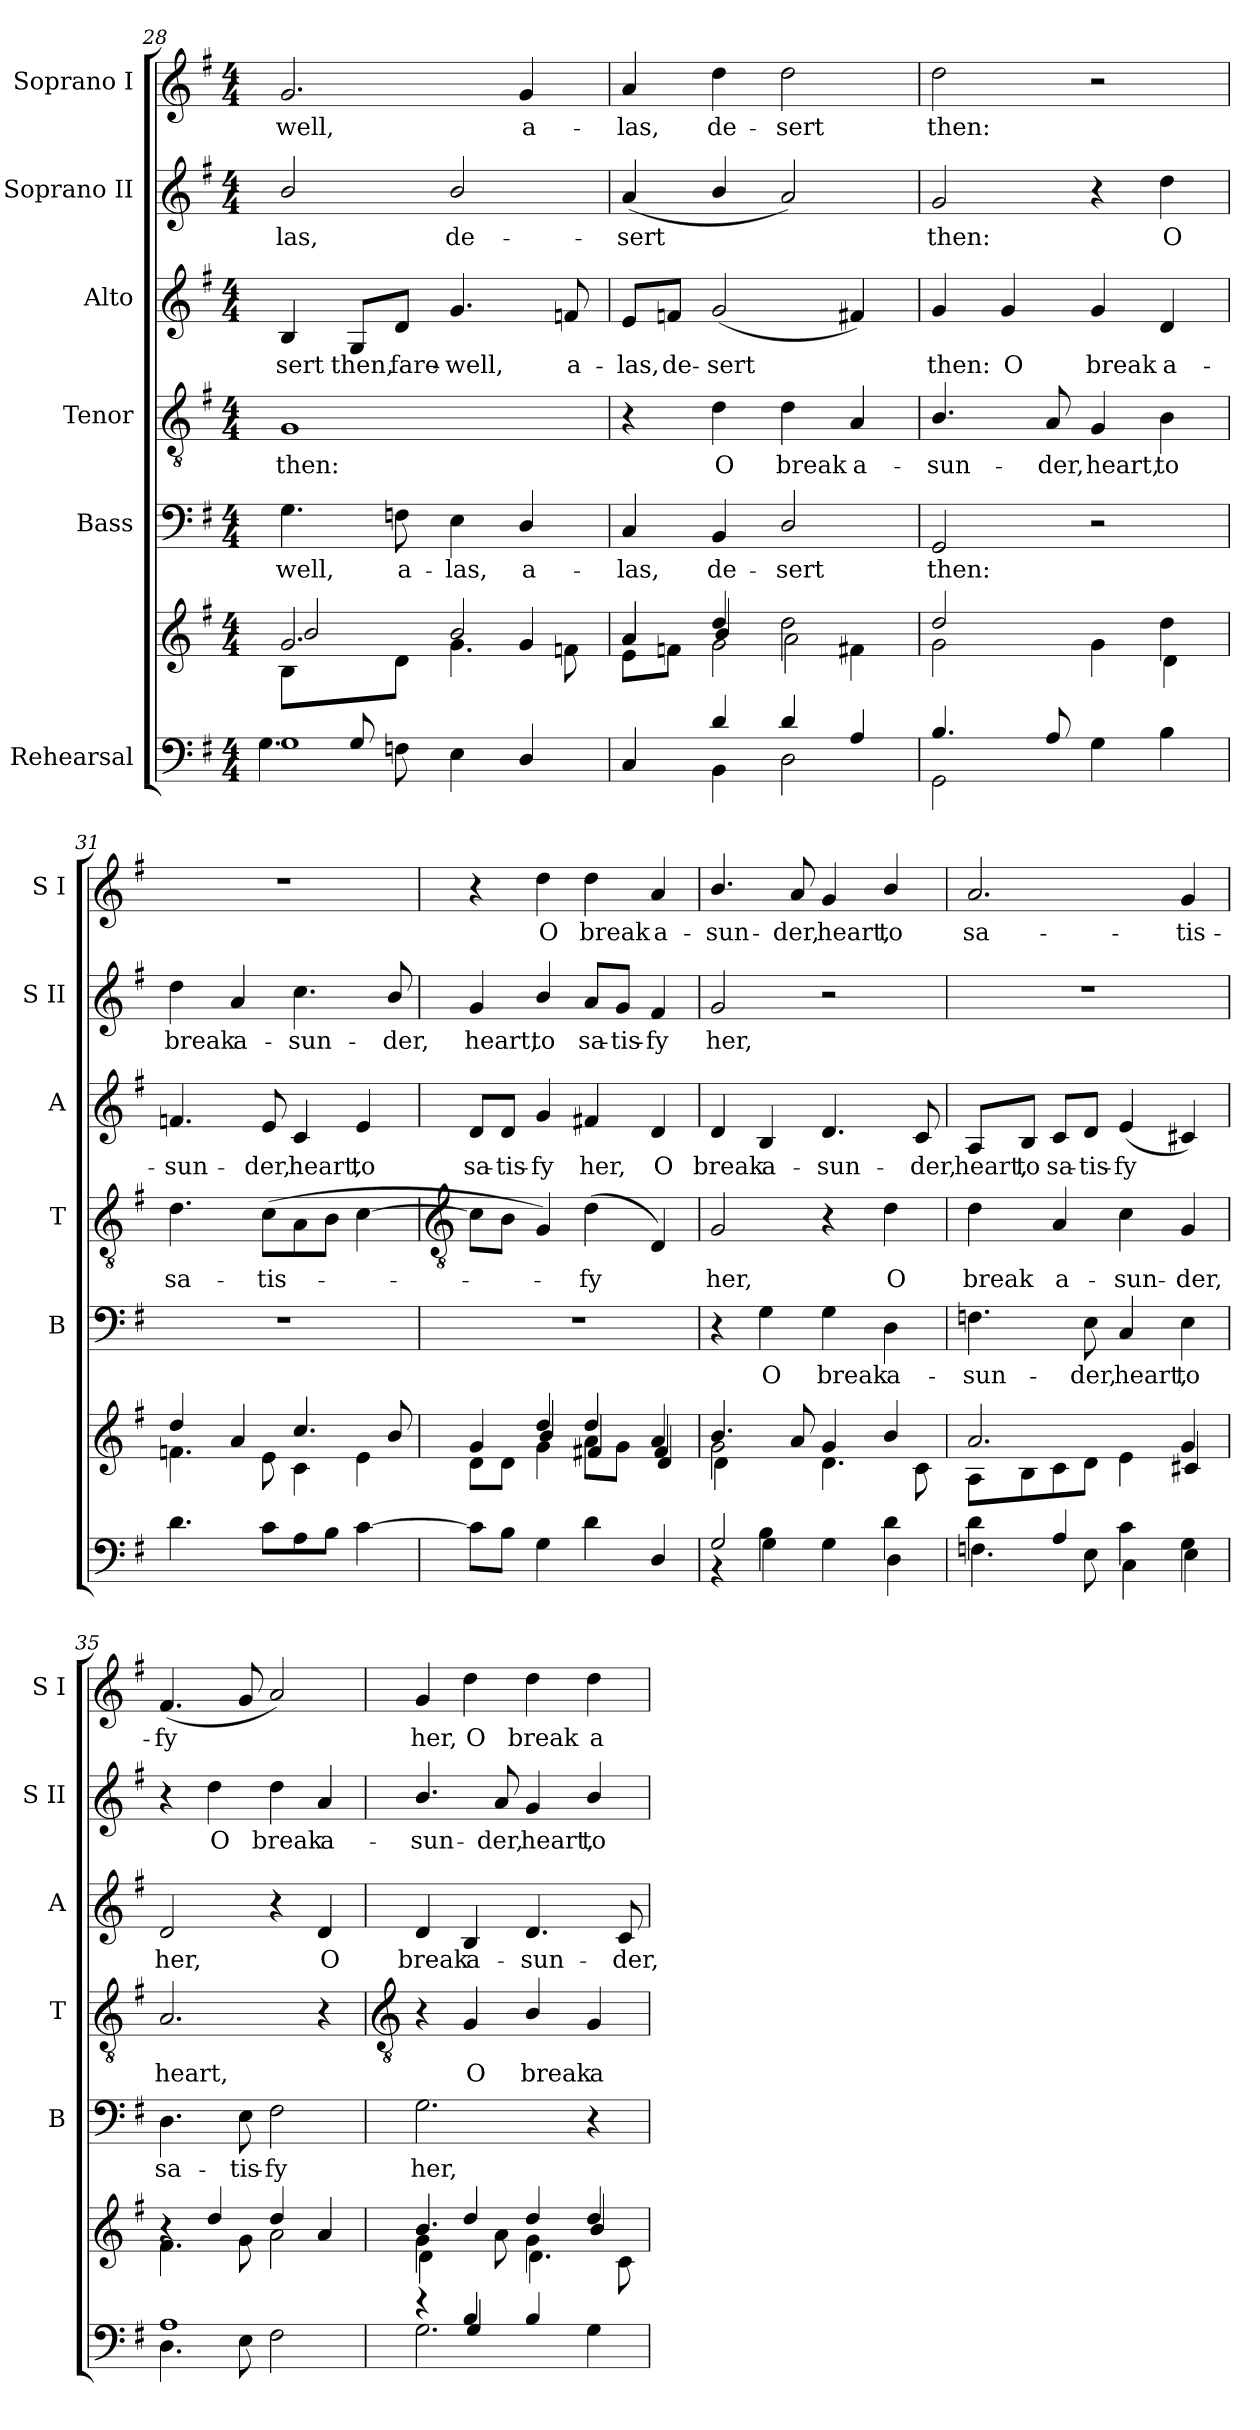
**kern	**kern	**kern	**text	**kern	**text	**kern	**text	**kern	**text	**kern	**text
*part6	*part6	*part5	*part5	*part4	*part4	*part3	*part3	*part2	*part2	*part1	*part1
*staff7	*staff6	*staff5	*staff5	*staff4	*staff4	*staff3	*staff3	*staff2	*staff2	*staff1	*staff1
*I"Rehearsal	*	*I"Bass	*	*I"Tenor	*	*I"Alto	*	*I"Soprano II	*	*I"Soprano I	*
*	*	*I'B	*	*I'T	*	*I'A	*	*I'S II	*	*I'S I	*
!!LO:LB:g=z
*clefF4	*clefG2	*clefF4	*	*clefGv2	*	*clefG2	*	*clefG2	*	*clefG2	*
*k[f#]	*k[f#]	*k[f#]	*	*k[f#]	*	*k[f#]	*	*k[f#]	*	*k[f#]	*
*G:	*G:	*G:	*	*G:	*	*G:	*	*G:	*	*G:	*
*M4/4	*M4/4	*M4/4	*	*M4/4	*	*M4/4	*	*M4/4	*	*M4/4	*
=28	=28	=28	=28	=28	=28	=28	=28	=28	=28	=28	=28
*^	*^	*	*	*	*	*	*	*	*	*	*
*	*^	*	*^	*	*	*	*	*	*	*	*	*	*
!	!	!	!	!	!	!	!LO:LY:b	!	!LO:LY:b	!	!LO:LY:b	!	!LO:LY:b	!	!LO:LY:b
4ryy	1G/	4.G\	2.g/	2b/	4B\	4.G	-well,	1G	then:	4B	-sert	2b/	-las,	2.g	-well,
!	!	!	!	!	!	!	!	!	!	!	!LO:LY:b	!	!	!	!
8GL	.	.	.	.	8ryy	.	.	.	.	8G/L	then,	.	.	.	.
!	!	!	!	!	!	!	!LO:LY:b	!	!	!	!LO:LY:b	!	!	!	!
2ryy	.	8Fn\	.	.	8dJ	8Fn	a-	.	.	8d/J	fare-	.	.	.	.
!	!	!	!	!	!	!	!LO:LY:b	!	!	!	!LO:LY:b	!	!LO:LY:b	!	!
.	.	4E\	.	2b/	4.g\	4E	-las,	.	.	4.g	-well,	2b/	de-	.	.
!	!	!	!	!	!	!	!LO:LY:b	!	!	!	!	!	!	!	!LO:LY:b
.	.	4D/	4g/	.	.	4D/	a-	.	.	.	.	.	.	4g	a-
!	!	!	!	!	!	!	!	!	!	!	!LO:LY:b	!	!	!	!
8ryy	.	.	.	.	8fn\	.	.	.	.	8fn	a-	.	.	.	.
*	*v	*v	*	*	*	*	*	*	*	*	*	*	*	*	*
=29	=29	=29	=29	=29	=29	=29	=29	=29	=29	=29	=29	=29	=29	=29
!	!	!	!	!	!	!LO:LY:b	!	!	!	!LO:LY:b	!	!LO:LY:b	!	!LO:LY:b
4ryy	4C/	4a/	4a/	8e\L	4C	-las,	4r	.	8e/L	-las,	(<4a	-sert	4a	-las,
!	!	!	!	!	!	!	!	!	!	!LO:LY:b	!	!	!	!
.	.	.	.	8fn\J	.	.	.	.	8fn/J	de-	.	.	.	.
!	!	!	!	!	!	!LO:LY:b	!	!LO:LY:b	!	!LO:LY:b	!	!	!	!LO:LY:b
4d/	4BB\	4dd/	4b/	2g\	4BB	de-	4d	O	(<2g	-sert	4b/	.	4dd	de-
!	!	!	!	!	!	!LO:LY:b	!	!LO:LY:b	!	!	!	!	!	!LO:LY:b
4d/	2D\	2dd\	2a\	.	2D/	-sert	4d	break	.	.	2a)	.	2dd	-sert
!	!	!	!	!	!	!	!	!LO:LY:b	!	!	!	!	!	!
4A/	.	.	.	4f#X\	.	.	4A	a-	4f#X)	.	.	.	.	.
=30	=30	=30	=30	=30	=30	=30	=30	=30	=30	=30	=30	=30	=30	=30
!	!	!	!	!	!	!LO:LY:b	!	!LO:LY:b	!	!LO:LY:b	!	!LO:LY:b	!	!LO:LY:b
4.B/	2GG\	2dd/	2g\	2ryy	2GG	then:	4.B/	-sun-	4g	then:	2g	then:	2dd	then:
!	!	!	!	!	!	!	!	!	!	!LO:LY:b	!	!	!	!
.	.	.	.	.	.	.	.	.	4g	O	.	.	.	.
!	!	!	!	!	!	!	!	!LO:LY:b	!	!	!	!	!	!
8A/	.	.	.	.	.	.	8A	-der,	.	.	.	.	.	.
!	!	!	!	!	!	!	!	!LO:LY:b	!	!LO:LY:b	!	!	!	!
4G\	2ryy	2ryy	4ryy	4g\	2r	.	4G	heart,	4g	break	4r	.	2r	.
!	!	!	!	!	!	!	!	!LO:LY:b	!	!LO:LY:b	!	!LO:LY:b	!	!
4B\	.	.	4dd\	4d\	.	.	4B	to	4d	a-	4dd	O	.	.
=31	=31	=31	=31	=31	=31	=31	=31	=31	=31	=31	=31	=31	=31	=31
!	!	!	!	!	!	!	!	!LO:LY:b	!	!LO:LY:b	!	!LO:LY:b	!	!
4.d\	1ryy	1ryy	4dd/	4.fn\	1r	.	4.d	sa-	4.fn	-sun-	4dd	break	1r	.
!	!	!	!	!	!	!	!	!	!	!	!	!LO:LY:b	!	!
.	.	.	4a/	.	.	.	.	.	.	.	4a	a-	.	.
!	!	!	!	!	!	!	!	!LO:LY:b	!	!LO:LY:b	!	!	!	!
8c\L	.	.	.	8e\	.	.	(>8cL	-tis-	8e	-der,	.	.	.	.
!	!	!	!	!	!	!	!	!	!	!LO:LY:b	!	!LO:LY:b	!	!
8A\	.	.	4.cc/	4c\	.	.	8A	.	4c	heart,	4.cc	-sun-	.	.
8B\J	.	.	.	.	.	.	8BJ	.	.	.	.	.	.	.
!	!	!	!	!	!	!	!	!	!	!LO:LY:b	!	!	!	!
[4c\	.	.	.	4e\	.	.	[4c	.	4e	to	.	.	.	.
!	!	!	!	!	!	!	!	!	!	!	!	!LO:LY:b	!	!
.	.	.	8b/	.	.	.	.	.	.	.	8b/	-der,	.	.
!!LO:LB:g=z
=32	=32	=32	=32	=32	=32	=32	=32	=32	=32	=32	=32	=32	=32	=32
*	*	*	*	*	*	*	*clefGv2	*	*	*	*	*	*	*
!	!	!	!	!	!	!	!	!	!	!LO:LY:b	!	!LO:LY:b	!	!
8c\L]	1ryy	4ryy	4g/	8d\L	1r	.	8cL]	.	8d/L	sa-	4g	heart,	4r	.
!	!	!	!	!	!	!	!	!	!	!LO:LY:b	!	!	!	!
8B\J	.	.	.	8d\J	.	.	8BJ	.	8d/J	-tis-	.	.	.	.
!	!	!	!	!	!	!	!	!	!	!LO:LY:b	!	!LO:LY:b	!	!LO:LY:b
4G\	.	4dd/	4b/	4g\	.	.	4G)	.	4g	-fy	4b/	to	4dd	O
!	!	!	!	!	!	!	!	!LO:LY:b	!	!LO:LY:b	!	!LO:LY:b	!	!LO:LY:b
4d\	.	4dd/	8a\L	4f#X/	.	.	(<4d	fy	4f#X	her,	8a/L	sa-	4dd	break
!	!	!	!	!	!	!	!	!	!	!	!	!LO:LY:b	!	!
.	.	.	8g\J	.	.	.	.	.	.	.	8g/J	-tis-	.	.
!	!	!	!	!	!	!	!	!	!	!LO:LY:b	!	!LO:LY:b	!	!LO:LY:b
4D/	.	4a/	4f#/	4d/	.	.	4D)	.	4d	O	4f#	-fy	4a	a-
=33	=33	=33	=33	=33	=33	=33	=33	=33	=33	=33	=33	=33	=33	=33
*	*^	*	*	*	*	*	*	*	*	*	*	*	*	*
!	!	!	!	!	!	!	!	!	!LO:LY:b	!	!LO:LY:b	!	!LO:LY:b	!	!LO:LY:b
4ryy	2G/	4r	4.b/	2g\	4d\	4r	.	2G	her,	4d	break	2g	her,	4.b/	-sun-
!	!	!	!	!	!	!	!LO:LY:b	!	!	!	!LO:LY:b	!	!	!	!
4B\	.	4G\	.	.	4ryy	4G	O	.	.	4B	a-	.	.	.	.
!	!	!	!	!	!	!	!	!	!	!	!	!	!	!	!LO:LY:b
.	.	.	8a/	.	.	.	.	.	.	.	.	.	.	8a	-der,
!	!	!	!	!	!	!	!LO:LY:b	!	!	!	!LO:LY:b	!	!	!	!LO:LY:b
2ryy	4ryy	4G\	4g/	2ryy	4.d\	4G	break	4r	.	4.d	-sun-	2r	.	4g	heart,
!	!	!	!	!	!	!	!LO:LY:b	!	!LO:LY:b	!	!	!	!	!	!LO:LY:b
.	4d\	4D\	4b/	.	.	4D	a-	4d	O	.	.	.	.	4b/	to
!	!	!	!	!	!	!	!	!	!	!	!LO:LY:b	!	!	!	!
.	.	.	.	.	8c\	.	.	.	.	8c	-der,	.	.	.	.
*	*v	*v	*	*	*	*	*	*	*	*	*	*	*	*	*
=34	=34	=34	=34	=34	=34	=34	=34	=34	=34	=34	=34	=34	=34	=34
!	!	!	!	!	!	!LO:LY:b	!	!LO:LY:b	!	!LO:LY:b	!	!	!	!LO:LY:b
4d\	4.Fn\	2.a/	1ryy	8A\L	4.Fn	-sun-	4d	break	8A/L	heart,	1r	.	2.a	sa-
!	!	!	!	!	!	!	!	!	!	!LO:LY:b	!	!	!	!
.	.	.	.	8B\	.	.	.	.	8B/J	to	.	.	.	.
!	!	!	!	!	!	!	!	!LO:LY:b	!	!LO:LY:b	!	!	!	!
4A/	.	.	.	8c\	.	.	4A	a-	8c/L	sa-	.	.	.	.
!	!	!	!	!	!	!LO:LY:b	!	!	!	!LO:LY:b	!	!	!	!
.	8E\	.	.	8d\J	8E	-der,	.	.	8d/J	-tis-	.	.	.	.
!	!	!	!	!	!	!LO:LY:b	!	!LO:LY:b	!	!LO:LY:b	!	!	!	!
4c\	4C\	.	.	4e\	4C	heart,	4c	-sun-	(<4e	-fy	.	.	.	.
!	!	!	!	!	!	!LO:LY:b	!	!LO:LY:b	!	!	!	!	!	!LO:LY:b
4G\	4E\	4g/	.	4c#X/	4E	to	4G	-der,	4c#X)	.	.	.	4g	-tis-
=35	=35	=35	=35	=35	=35	=35	=35	=35	=35	=35	=35	=35	=35	=35
!	!	!	!	!	!	!LO:LY:b	!	!LO:LY:b	!	!LO:LY:b	!	!	!	!LO:LY:b
1A/	4.D\	4.f#\	4r	1ryy	4.D	sa-	2.A	heart,	2d	her,	4r	.	(<4.f#	-fy
!	!	!	!	!	!	!	!	!	!	!	!	!LO:LY:b	!	!
.	.	.	4dd/	.	.	.	.	.	.	.	4dd	O	.	.
!	!	!	!	!	!	!LO:LY:b	!	!	!	!	!	!	!	!
.	8E\	8g\	.	.	8E	-tis-	.	.	.	.	.	.	8g	.
!	!	!	!	!	!	!LO:LY:b	!	!	!	!	!	!LO:LY:b	!	!
.	2F#\	2a\	4dd/	.	2F#	-fy	.	.	4r	.	4dd	break	2a)	.
!	!	!	!	!	!	!	!	!	!	!LO:LY:b	!	!LO:LY:b	!	!
.	.	.	4a/	.	.	.	4r	.	4d	O	4a	a-	.	.
*v	*v	*	*	*	*	*	*	*	*	*	*	*	*	*
!!LO:LB:g=z
=36	=36	=36	=36	=36	=36	=36	=36	=36	=36	=36	=36	=36	=36
*	*	*	*	*	*	*clefGv2	*	*	*	*	*	*	*
*^	*	*	*	*	*	*	*	*	*	*	*	*	*
*	*^	*	*	*	*	*	*	*	*	*	*	*	*	*
!	!	!	!	!	!	!	!LO:LY:b	!	!	!	!LO:LY:b	!	!LO:LY:b	!	!LO:LY:b
4ryy	4r	2.G\	4g\	4.b/	4d\	2.G	her,	4r	.	4d	break	4.b/	-sun-	4g	her,
!	!	!	!	!	!	!	!	!	!LO:LY:b	!	!LO:LY:b	!	!	!	!LO:LY:b
4B/	4G/	.	4dd/	.	4ryy	.	.	4G	O	4B	a-	.	.	4dd	O
!	!	!	!	!	!	!	!	!	!	!	!	!	!LO:LY:b	!	!
.	.	.	.	8a\	.	.	.	.	.	.	.	8a	-der,	.	.
!	!	!	!	!	!	!	!	!	!LO:LY:b	!	!LO:LY:b	!	!LO:LY:b	!	!LO:LY:b
2ryy	4B/	.	4dd/	4g\	4.d\	.	.	4B/	break	4.d	-sun-	4g	heart,	4dd	break
!	!	!	!	!	!	!	!	!	!LO:LY:b	!	!	!	!LO:LY:b	!	!LO:LY:b
.	4G\	4ryy	4dd/	4b/	.	4r	.	4G	a-	.	.	4b/	to	4dd	a-
!	!	!	!	!	!	!	!	!	!	!	!LO:LY:b	!	!	!	!
.	.	.	.	.	8c\	.	.	.	.	8c	-der,	.	.	.	.
*v	*v	*v	*	*	*	*	*	*	*	*	*	*	*	*	*
*	*v	*v	*v	*	*	*	*	*	*	*	*	*	*
=	=	=	=	=	=	=	=	=	=	=	=
*-	*-	*-	*-	*-	*-	*-	*-	*-	*-	*-	*-
